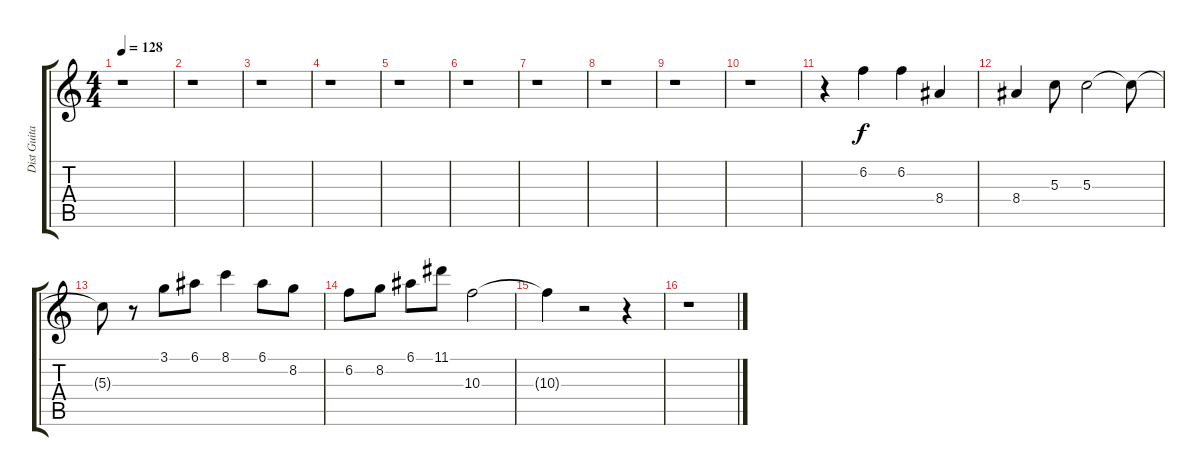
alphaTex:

\track ("Dist Guitar         " "Dist Guita") {instrument distortionguitar}
\staff {score tabs}
\tuning (E4 B3 G3 D3 A2 E2) {hide}
\ts (4 4)
\tempo 128
\clef g2
\ks c
r.1{dy f} |
r.1 |
r.1 |
r.1 |
r.1 |
r.1 |
r.1 |
r.1 |
r.1 |
r.1 |
r.4 6.2.4 6.2.4 8.4.4 |
8.4.4 5.3.8 5.3.2 5.3{t}.8 |
5.3{t}.8 r.8 3.1.8 6.1.8 8.1.4 6.1.8 8.2.8 |
6.2.8 8.2.8 6.1.8 11.1.8 10.3.2 |
10.3{t}.4 r.2 r.4 |
r.1
